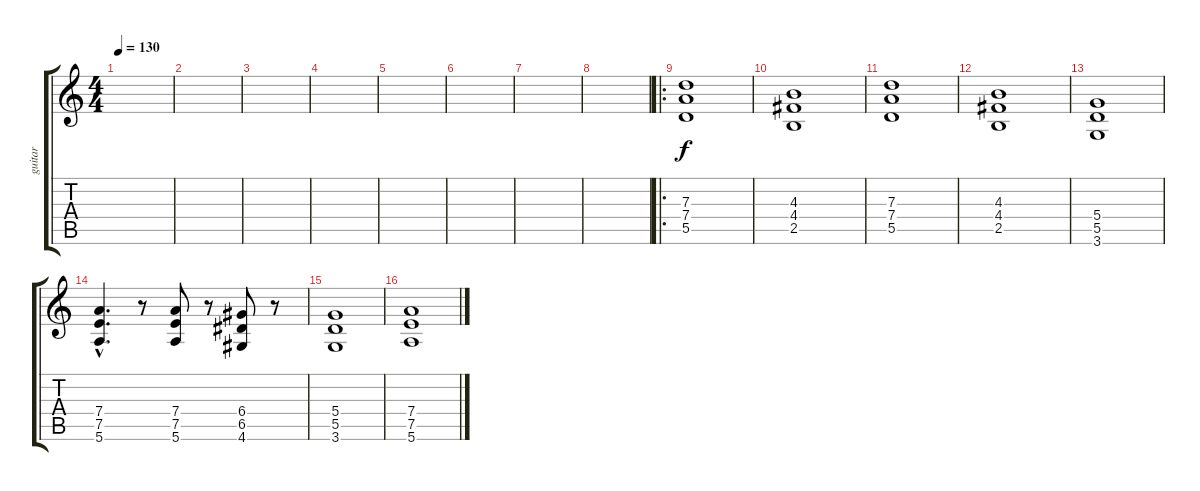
\track ("guitar" "guitar") {instrument electricguitarclean}
\staff {score tabs}
\tuning (E4 B3 G3 D3 A2 E2) {hide}
\ts (4 4)
\tempo 130
\clef g2
\ks c
|
|
|
|
|
|
|
|
\ro
(7.3 7.4 5.5).1{volume 12 instrument overdrivenguitar} |
(4.3 4.4 2.5).1 |
(7.3 7.4 5.5).1 |
(4.3 4.4 2.5).1 |
(5.4 5.5 3.6).1 |
(7.4{hac} 7.5{hac} 5.6{hac}).4{d} r.8 (7.4 7.5 5.6).8 r.8 (6.4 6.5 4.6).8 r.8 |
(5.4 5.5 3.6).1 |
(7.4 7.5 5.6).1
